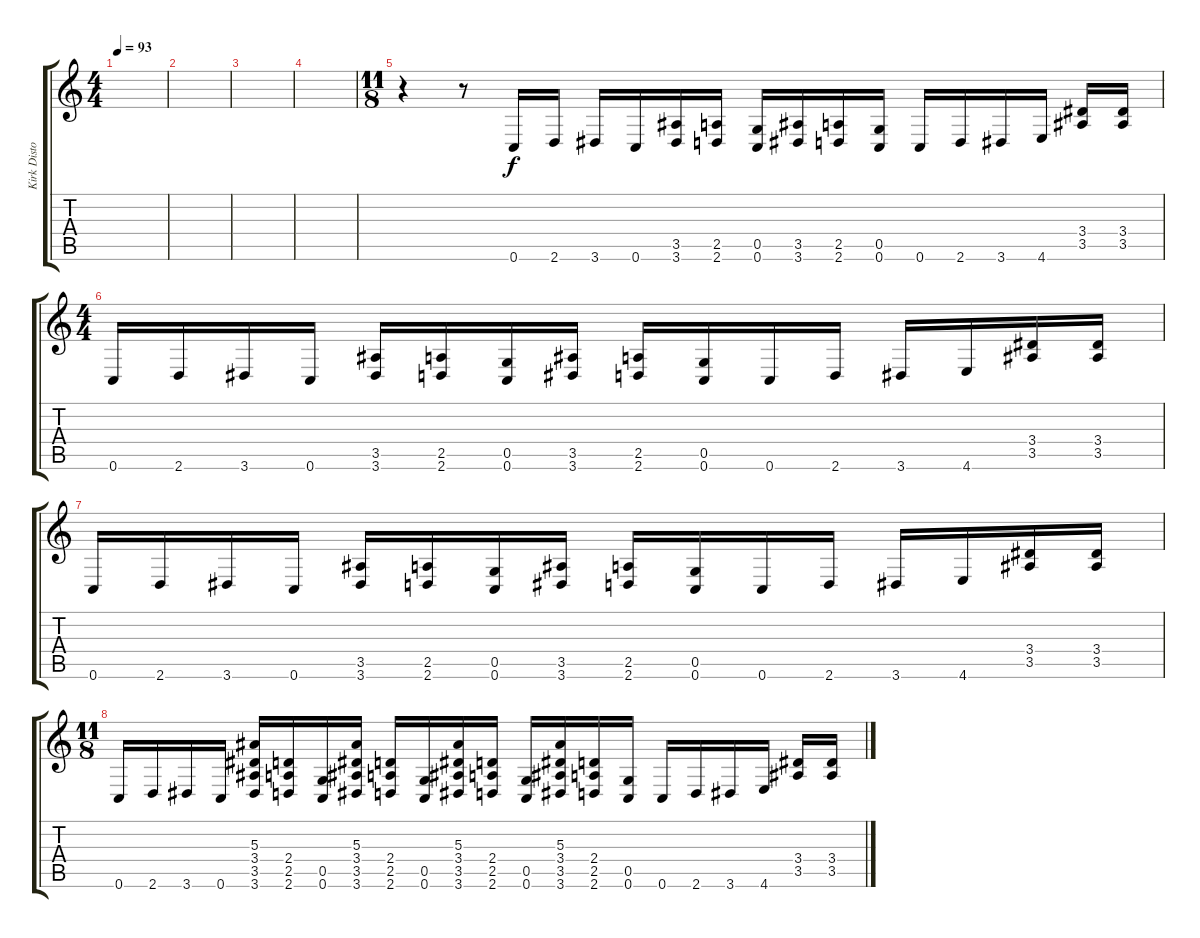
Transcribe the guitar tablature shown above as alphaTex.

\track ("Kirk Distortion" "Kirk Disto") {instrument distortionguitar}
\staff {score tabs}
\tuning (D4 A3 F3 C3 G2 C2) {hide}
\ts (4 4)
\tempo 93
\clef g2
\ks c
|
|
|
|
\ts (11 8)
r.4{instrument distortionguitar} r.8 0.6.16 2.6.16 3.6.16 0.6.16 (3.5 3.6).16 (2.5 2.6).16 (0.5 0.6).16 (3.5 3.6).16 (2.5 2.6).16 (0.5 0.6).16 0.6.16 2.6.16 3.6.16 4.6.16 (3.4 3.5).16 (3.4 3.5).16 |
\ts (4 4)
0.6.16 2.6.16 3.6.16 0.6.16 (3.5 3.6).16 (2.5 2.6).16 (0.5 0.6).16 (3.5 3.6).16 (2.5 2.6).16 (0.5 0.6).16 0.6.16 2.6.16 3.6.16 4.6.16 (3.4 3.5).16 (3.4 3.5).16 |
0.6.16 2.6.16 3.6.16 0.6.16 (3.5 3.6).16 (2.5 2.6).16 (0.5 0.6).16 (3.5 3.6).16 (2.5 2.6).16 (0.5 0.6).16 0.6.16 2.6.16 3.6.16 4.6.16 (3.4 3.5).16 (3.4 3.5).16 |
\ts (11 8)
0.6.16 2.6.16 3.6.16 0.6.16 (5.3 3.4 3.5 3.6).16 (2.4 2.5 2.6).16 (0.5 0.6).16 (5.3 3.4 3.5 3.6).16 (2.4 2.5 2.6).16 (0.5 0.6).16 (5.3 3.4 3.5 3.6).16 (2.4 2.5 2.6).16 (0.5 0.6).16 (5.3 3.4 3.5 3.6).16 (2.4 2.5 2.6).16 (0.5 0.6).16 0.6.16 2.6.16 3.6.16 4.6.16 (3.4 3.5).16 (3.4 3.5).16
